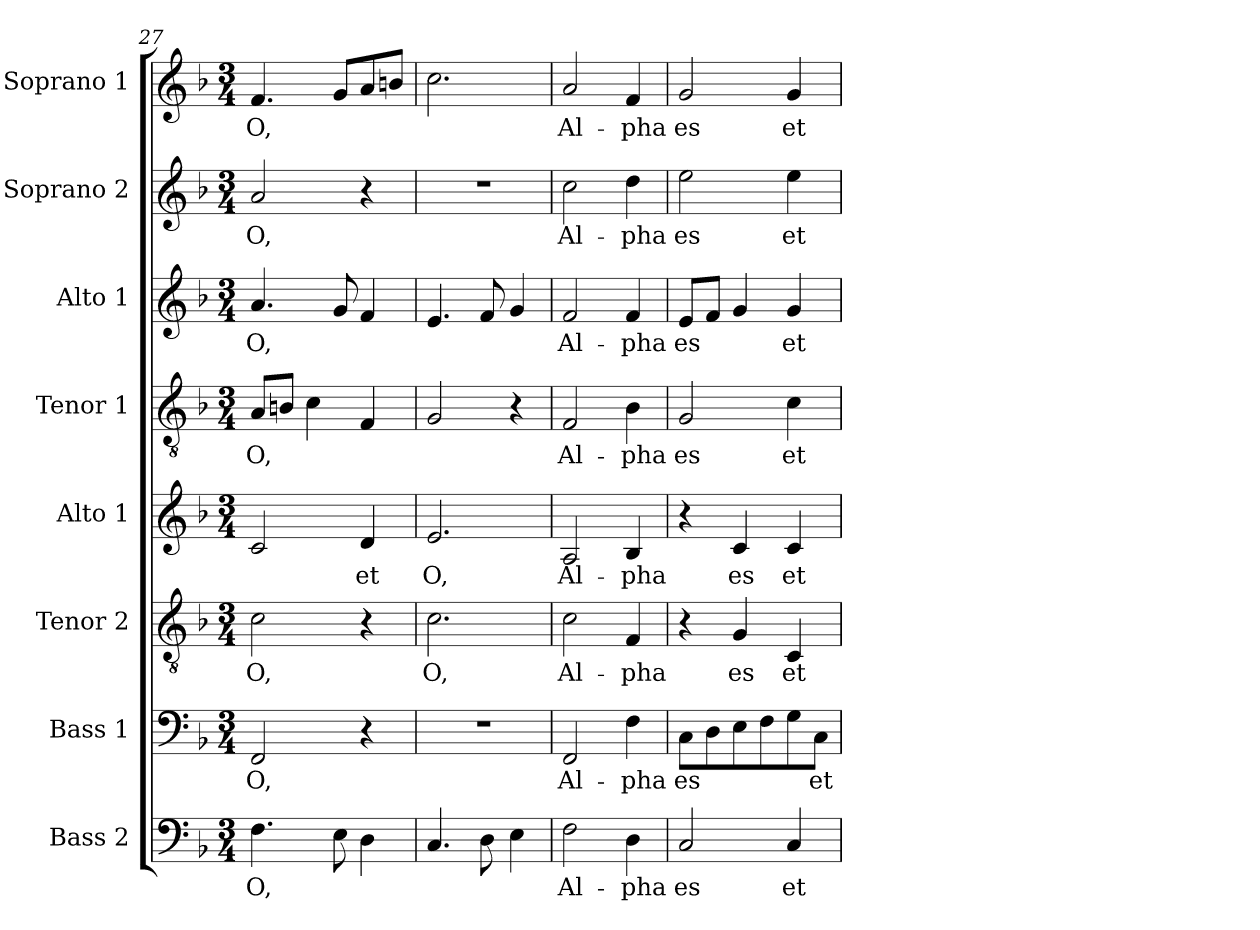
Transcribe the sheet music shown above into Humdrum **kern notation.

**kern	**text	**kern	**text	**kern	**text	**kern	**text	**kern	**text	**kern	**text	**kern	**text	**kern	**text
*part8	*part8	*part7	*part7	*part6	*part6	*part5	*part5	*part4	*part4	*part3	*part3	*part2	*part2	*part1	*part1
*staff8	*staff8	*staff7	*staff7	*staff6	*staff6	*staff5	*staff5	*staff4	*staff4	*staff3	*staff3	*staff2	*staff2	*staff1	*staff1
*I"Bass 2	*	*I"Bass 1	*	*I"Tenor 2	*	*I"Alto 1	*	*I"Tenor 1	*	*I"Alto 1	*	*I"Soprano 2	*	*I"Soprano 1	*
*I'B2	*	*I'B1	*	*I'T2	*	*I'A2	*	*I'T1	*	*I'A1	*	*I'S2	*	*I'S1	*
*clefF4	*	*clefF4	*	*clefGv2	*	*clefG2	*	*clefGv2	*	*clefG2	*	*clefG2	*	*clefG2	*
*	*	*	*	*ITrd7c12	*	*	*	*ITrd7c12	*	*	*	*	*	*	*
*k[b-]	*	*k[b-]	*	*k[b-]	*	*k[b-]	*	*k[b-]	*	*k[b-]	*	*k[b-]	*	*k[b-]	*
*F:	*	*F:	*	*F:	*	*F:	*	*F:	*	*F:	*	*F:	*	*F:	*
*M3/4	*	*M3/4	*	*M3/4	*	*M3/4	*	*M3/4	*	*M3/4	*	*M3/4	*	*M3/4	*
=27	=27	=27	=27	=27	=27	=27	=27	=27	=27	=27	=27	=27	=27	=27	=27
!	!LO:LY:b:color=#000000	!	!	!	!	!	!	!	!	!	!	!	!	!	!
!	!	!	!LO:LY:b:color=#000000	!	!	!	!	!	!	!	!	!	!	!	!
!	!	!	!	!	!LO:LY:b:color=#000000	!	!	!	!	!	!	!	!	!	!
!	!	!	!	!	!	!	!	!	!LO:LY:b:color=#000000	!	!	!	!	!	!
!	!	!	!	!	!	!	!	!	!	!	!LO:LY:b:color=#000000	!	!	!	!
!	!	!	!	!	!	!	!	!	!	!	!	!	!LO:LY:b:color=#000000	!	!
!	!	!	!	!	!	!	!	!	!	!	!	!	!	!	!LO:LY:b:color=#000000
4.Fi\	O,	2FFi/	O,	2Ci\	O,	2ci/	.	8AAi/L	O,	4.ai/	O,	2ai/	O,	4.fi/	O,
.	.	.	.	.	.	.	.	8BBni/J	.	.	.	.	.	.	.
.	.	.	.	.	.	.	.	4Ci\	.	.	.	.	.	.	.
8Ei\	.	.	.	.	.	.	.	.	.	8gi/	.	.	.	8gi/L	.
!	!	!	!	!	!	!	!LO:LY:b:color=#000000	!	!	!	!	!	!	!	!
4Di\	.	4r	.	4r	.	4di/	et	4FFi/	.	4fi/	.	4r	.	8ai/	.
.	.	.	.	.	.	.	.	.	.	.	.	.	.	8bni/J	.
=28	=28	=28	=28	=28	=28	=28	=28	=28	=28	=28	=28	=28	=28	=28	=28
!	!	!LO:N:vis=1	!	!	!	!	!	!	!	!	!	!	!	!	!
!	!	!	!	!	!LO:LY:b:color=#000000	!	!	!	!	!	!	!	!	!	!
!	!	!	!	!	!	!	!LO:LY:b:color=#000000	!	!	!	!	!LO:N:vis=1	!	!	!
4.Ci/	.	2.r	.	2.Ci\	O,	2.ei/	O,	2GGi/	.	4.ei/	.	2.r	.	2.cci\	.
8Di\	.	.	.	.	.	.	.	.	.	8fi/	.	.	.	.	.
4Ei\	.	.	.	.	.	.	.	4r	.	4gi/	.	.	.	.	.
=29	=29	=29	=29	=29	=29	=29	=29	=29	=29	=29	=29	=29	=29	=29	=29
!	!LO:LY:b:color=#000000	!	!	!	!	!	!	!	!	!	!	!	!	!	!
!	!	!	!LO:LY:b:color=#000000	!	!	!	!	!	!	!	!	!	!	!	!
!	!	!	!	!	!LO:LY:b:color=#000000	!	!	!	!	!	!	!	!	!	!
!	!	!	!	!	!	!	!LO:LY:b:color=#000000	!	!	!	!	!	!	!	!
!	!	!	!	!	!	!	!	!	!LO:LY:b:color=#000000	!	!	!	!	!	!
!	!	!	!	!	!	!	!	!	!	!	!LO:LY:b:color=#000000	!	!	!	!
!	!	!	!	!	!	!	!	!	!	!	!	!	!LO:LY:b:color=#000000	!	!
!	!	!	!	!	!	!	!	!	!	!	!	!	!	!	!LO:LY:b:color=#000000
2Fi\	Al-	2FFi/	Al-	2Ci\	Al-	2Ai/	Al-	2FFi/	Al-	2fi/	Al-	2cci\	Al-	2ai/	Al-
!	!LO:LY:b:color=#000000	!	!	!	!	!	!	!	!	!	!	!	!	!	!
!	!	!	!LO:LY:b:color=#000000	!	!	!	!	!	!	!	!	!	!	!	!
!	!	!	!	!	!LO:LY:b:color=#000000	!	!	!	!	!	!	!	!	!	!
!	!	!	!	!	!	!	!LO:LY:b:color=#000000	!	!	!	!	!	!	!	!
!	!	!	!	!	!	!	!	!	!LO:LY:b:color=#000000	!	!	!	!	!	!
!	!	!	!	!	!	!	!	!	!	!	!LO:LY:b:color=#000000	!	!	!	!
!	!	!	!	!	!	!	!	!	!	!	!	!	!LO:LY:b:color=#000000	!	!
!	!	!	!	!	!	!	!	!	!	!	!	!	!	!	!LO:LY:b:color=#000000
4Di\	-pha	4Fi\	-pha	4FFi/	-pha	4B-i/	-pha	4BB-i\	-pha	4fi/	-pha	4ddi\	-pha	4fi/	-pha
=30	=30	=30	=30	=30	=30	=30	=30	=30	=30	=30	=30	=30	=30	=30	=30
!	!LO:LY:b:color=#000000	!	!	!	!	!	!	!	!	!	!	!	!	!	!
!	!	!	!LO:LY:b:color=#000000	!	!	!	!	!	!	!	!	!	!	!	!
!	!	!	!	!	!	!	!	!	!LO:LY:b:color=#000000	!	!	!	!	!	!
!	!	!	!	!	!	!	!	!	!	!	!LO:LY:b:color=#000000	!	!	!	!
!	!	!	!	!	!	!	!	!	!	!	!	!	!LO:LY:b:color=#000000	!	!
!	!	!	!	!	!	!	!	!	!	!	!	!	!	!	!LO:LY:b:color=#000000
2Ci/	es	8Ci\L	es	4r	.	4r	.	2GGi/	es	8ei/L	es	2eei\	es	2gi/	es
.	.	8Di\	.	.	.	.	.	.	.	8fi/J	.	.	.	.	.
!	!	!	!	!	!LO:LY:b:color=#000000	!	!	!	!	!	!	!	!	!	!
!	!	!	!	!	!	!	!LO:LY:b:color=#000000	!	!	!	!	!	!	!	!
.	.	8Ei\	.	4GGi/	es	4ci/	es	.	.	4gi/	.	.	.	.	.
.	.	8Fi\	.	.	.	.	.	.	.	.	.	.	.	.	.
!	!LO:LY:b:color=#000000	!	!	!	!	!	!	!	!	!	!	!	!	!	!
!	!	!	!	!	!LO:LY:b:color=#000000	!	!	!	!	!	!	!	!	!	!
!	!	!	!	!	!	!	!LO:LY:b:color=#000000	!	!	!	!	!	!	!	!
!	!	!	!	!	!	!	!	!	!LO:LY:b:color=#000000	!	!	!	!	!	!
!	!	!	!	!	!	!	!	!	!	!	!LO:LY:b:color=#000000	!	!	!	!
!	!	!	!	!	!	!	!	!	!	!	!	!	!LO:LY:b:color=#000000	!	!
!	!	!	!	!	!	!	!	!	!	!	!	!	!	!	!LO:LY:b:color=#000000
4Ci/	et	8Gi\	.	4CCi/	et	4ci/	et	4Ci\	et	4gi/	et	4eei\	et	4gi/	et
!	!	!	!LO:LY:b:color=#000000	!	!	!	!	!	!	!	!	!	!	!	!
.	.	8Ci\J	et	.	.	.	.	.	.	.	.	.	.	.	.
=	=	=	=	=	=	=	=	=	=	=	=	=	=	=	=
*-	*-	*-	*-	*-	*-	*-	*-	*-	*-	*-	*-	*-	*-	*-	*-
